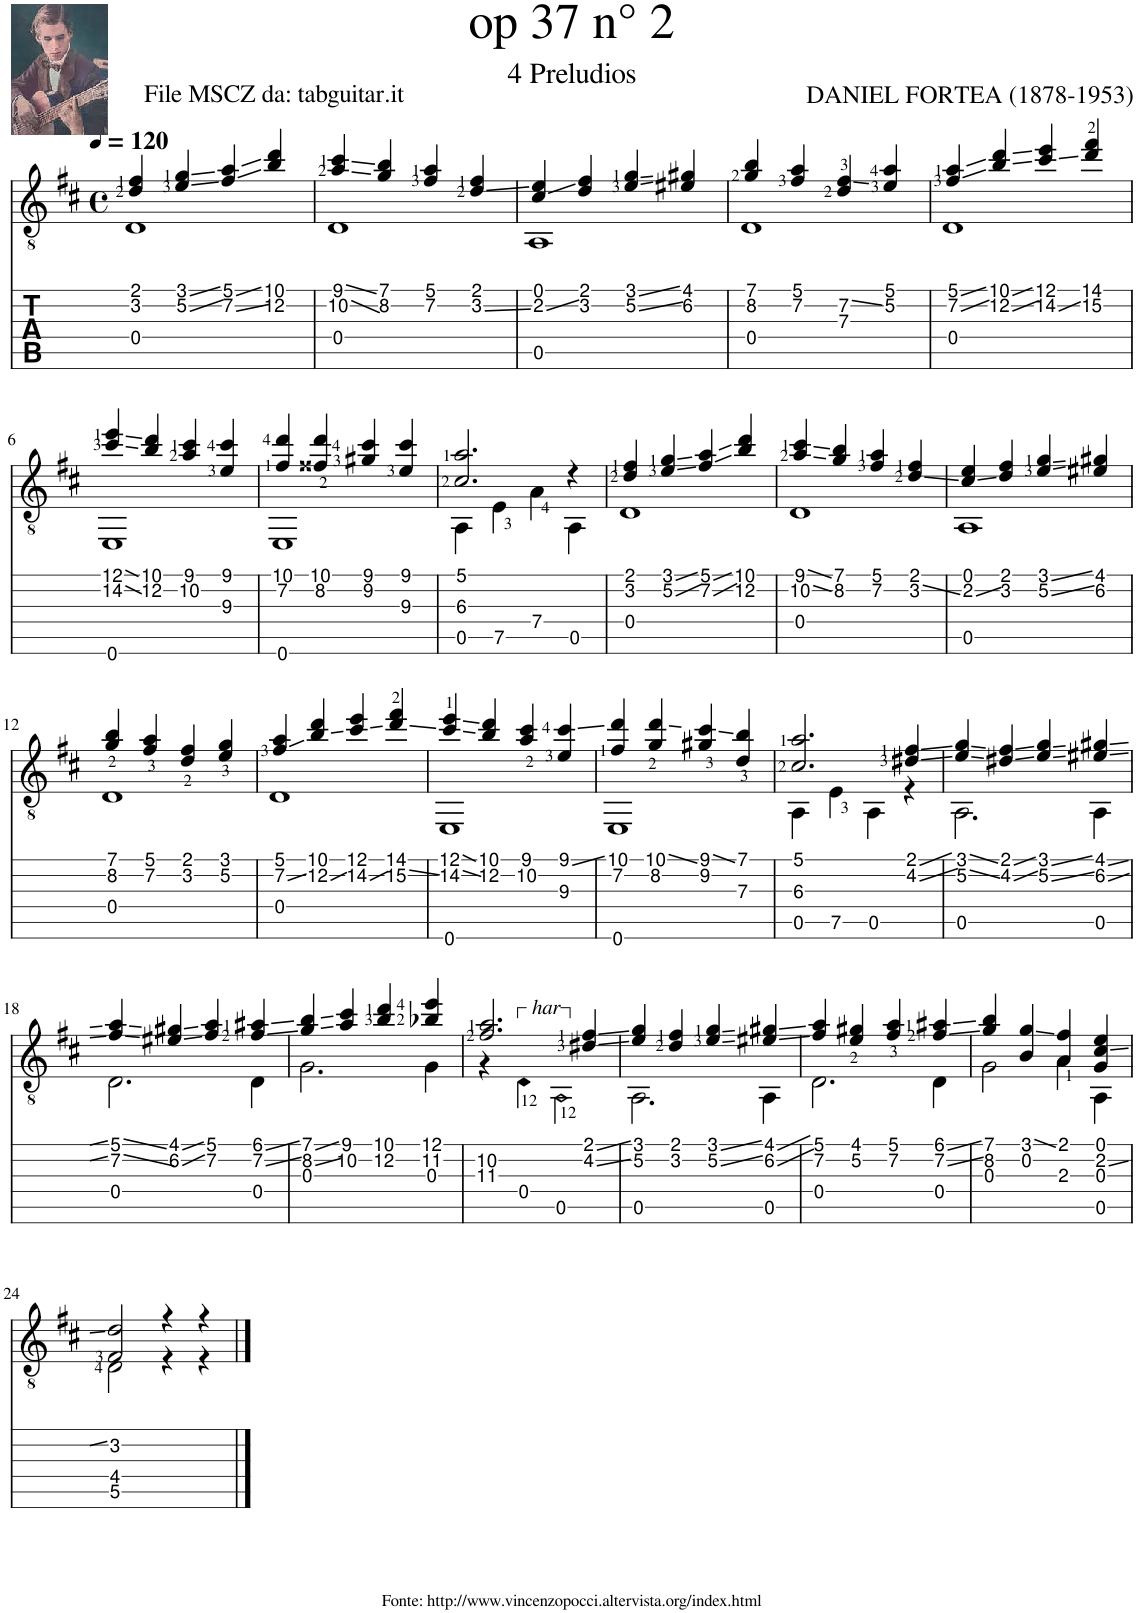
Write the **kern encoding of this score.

**kern	**kern
*part1	*part1
*staff2	*staff1
*I"Guitar	*
*I'Guit.	*
*stria6	*
*	*clefGv2
*k[f#c#]	*k[f#c#]
*M4/4	*M4/4
*met(c)	*met(c)
*MM120	*MM120
=1	=1
*^	*^
4d 4f#	1D	4d/ 4f#/	1D
4e 4g	.	4e/ 4g/	.
4f# 4a	.	4f#/ 4a/	.
4b 4dd	.	4b/ 4dd/	.
=2	=2	=2	=2
4a 4cc#	1D	4a/ 4cc#/	1D
4g 4b	.	4g/ 4b/	.
4f# 4a	.	4f#/ 4a/	.
4d 4f#	.	4d/ 4f#/	.
=3	=3	=3	=3
4c# 4e	1AA	4c#/ 4e/	1AA
4d 4f#	.	4d/ 4f#/	.
4e 4g	.	4e/ 4g/	.
4e# 4g#	.	4e#X/ 4g#X/	.
=4	=4	=4	=4
4g 4b	1D	4g/ 4b/	1D
4f# 4a	.	4f#/ 4a/	.
4d 4f#	.	4d/ 4f#/	.
4e 4a	.	4e/ 4a/	.
=5	=5	=5	=5
4f# 4a	1D	4f#/ 4a/	1D
4b 4dd	.	4b/ 4dd/	.
4cc# 4ee	.	4cc#/ 4ee/	.
4dd 4ff#	.	4dd/ 4ff#/	.
!!LO:LB:g=z	!!
=6	=6	=6	=6
4cc# 4ee	1EE	4cc#/ 4ee/	1EE
4b 4dd	.	4b/ 4dd/	.
4a 4cc#	.	4a/ 4cc#/	.
4e 4cc#	.	4e/ 4cc#/	.
=7	=7	=7	=7
4f# 4dd	1EE	4f#/ 4dd/	1EE
4f## 4dd	.	4f##X/ 4dd/	.
4g# 4cc#	.	4g#X/ 4cc#/	.
4e 4cc#	.	4e/ 4cc#/	.
=8	=8	=8	=8
2.c# 2.a	4AA	2.c#/ 2.a/	4AA\
.	4E	.	4E\
.	4A	.	4A\
4r	4AA	4r	4AA\
=9	=9	=9	=9
4d 4f#	1D	4d/ 4f#/	1D
4e 4g	.	4e/ 4g/	.
4f# 4a	.	4f#/ 4a/	.
4b 4dd	.	4b/ 4dd/	.
=10	=10	=10	=10
4a 4cc#	1D	4a/ 4cc#/	1D
4g 4b	.	4g/ 4b/	.
4f# 4a	.	4f#/ 4a/	.
4d 4f#	.	4d/ 4f#/	.
=11	=11	=11	=11
4c# 4e	1AA	4c#/ 4e/	1AA
4d 4f#	.	4d/ 4f#/	.
4e 4g	.	4e/ 4g/	.
4e# 4g#	.	4e#X/ 4g#X/	.
!!LO:LB:g=z	!!
=12	=12	=12	=12
4g 4b	1D	4g/ 4b/	1D
4f# 4a	.	4f#/ 4a/	.
4d 4f#	.	4d/ 4f#/	.
4e 4g	.	4e/ 4g/	.
=13	=13	=13	=13
4f# 4a	1D	4f#/ 4a/	1D
4b 4dd	.	4b/ 4dd/	.
4cc# 4ee	.	4cc#/ 4ee/	.
4dd 4ff#	.	4dd/ 4ff#/	.
=14	=14	=14	=14
4cc# 4ee	1EE	4cc#/ 4ee/	1EE
4b 4dd	.	4b/ 4dd/	.
4a 4cc#	.	4a/ 4cc#/	.
4e 4cc#	.	4e/ 4cc#/	.
=15	=15	=15	=15
4f# 4dd	1EE	4f#/ 4dd/	1EE
4g 4dd	.	4g/ 4dd/	.
4g# 4cc#	.	4g#X/ 4cc#/	.
4d 4b	.	4d/ 4b/	.
=16	=16	=16	=16
2.c# 2.a	4AA	2.c#/ 2.a/	4AA\
.	4E	.	4E\
.	4AA	.	4AA\
4d# 4f#	4r	4d#X/ 4f#/	4r
=17	=17	=17	=17
4e 4g	2.AA	4e/ 4g/	2.AA\
4d# 4f#	.	4d#X/ 4f#/	.
4e 4g	.	4e/ 4g/	.
4e# 4g#	4AA	4e#X/ 4g#X/	4AA\
!!LO:LB:g=z	!!
=18	=18	=18	=18
4f# 4a	2.D	4f#/ 4a/	2.D\
4e# 4g#	.	4e#X/ 4g#X/	.
4f# 4a	.	4f#/ 4a/	.
4f# 4a#	4D	4f#/ 4a#X/	4D\
=19	=19	=19	=19
4g 4b	2.G	4g/ 4b/	2.G\
4a 4cc#	.	4a/ 4cc#/	.
4b 4dd	.	4b/ 4dd/	.
4b- 4ee	4G	4b-X/ 4ee/	4G\
=20	=20	=20	=20
2.f# 2.a	4r	2.f#/ 2.a/	4r
!	!	!	!LO:TX:a:t=┌
!	!	!	!LO:TX:a:i:t=har
!	!	!	!LO:TX:a:t=┐
!	!	!	!LO:TX:b:t=12
.	4D	.	4D\
!	!	!	!LO:TX:b:t=12
.	2AA	.	2AA\
4d# 4f#	.	4d#X/ 4f#/	.
=21	=21	=21	=21
4e 4g	2.AA	4e/ 4g/	2.AA\
4d 4f#	.	4d/ 4f#/	.
4e 4g	.	4e/ 4g/	.
4e# 4g#	4AA	4e#X/ 4g#X/	4AA\
=22	=22	=22	=22
4f# 4a	2.D	4f#/ 4a/	2.D\
4e 4g#	.	4e/ 4g#X/	.
4f# 4a	.	4f#/ 4a/	.
4f# 4a#	4D	4f#/ 4a#X/	4D\
=23	=23	=23	=23
4g 4b	2G	4g/ 4b/	2G\
4B 4g	.	4B/ 4g/	.
4A 4f#	4A	4A/ 4f#/	4A\
4G 4c# 4e	4AA	4G/ 4c#/ 4e/	4AA\
!!LO:LB:g=z	!!
=24	=24	=24	=24
2F# 2d	2D	2F#/ 2d/	2D\
4r	4r	4r	4r
4r	4r	4r	4r
*v	*v	*	*
*	*v	*v
==	==
*-	*-
